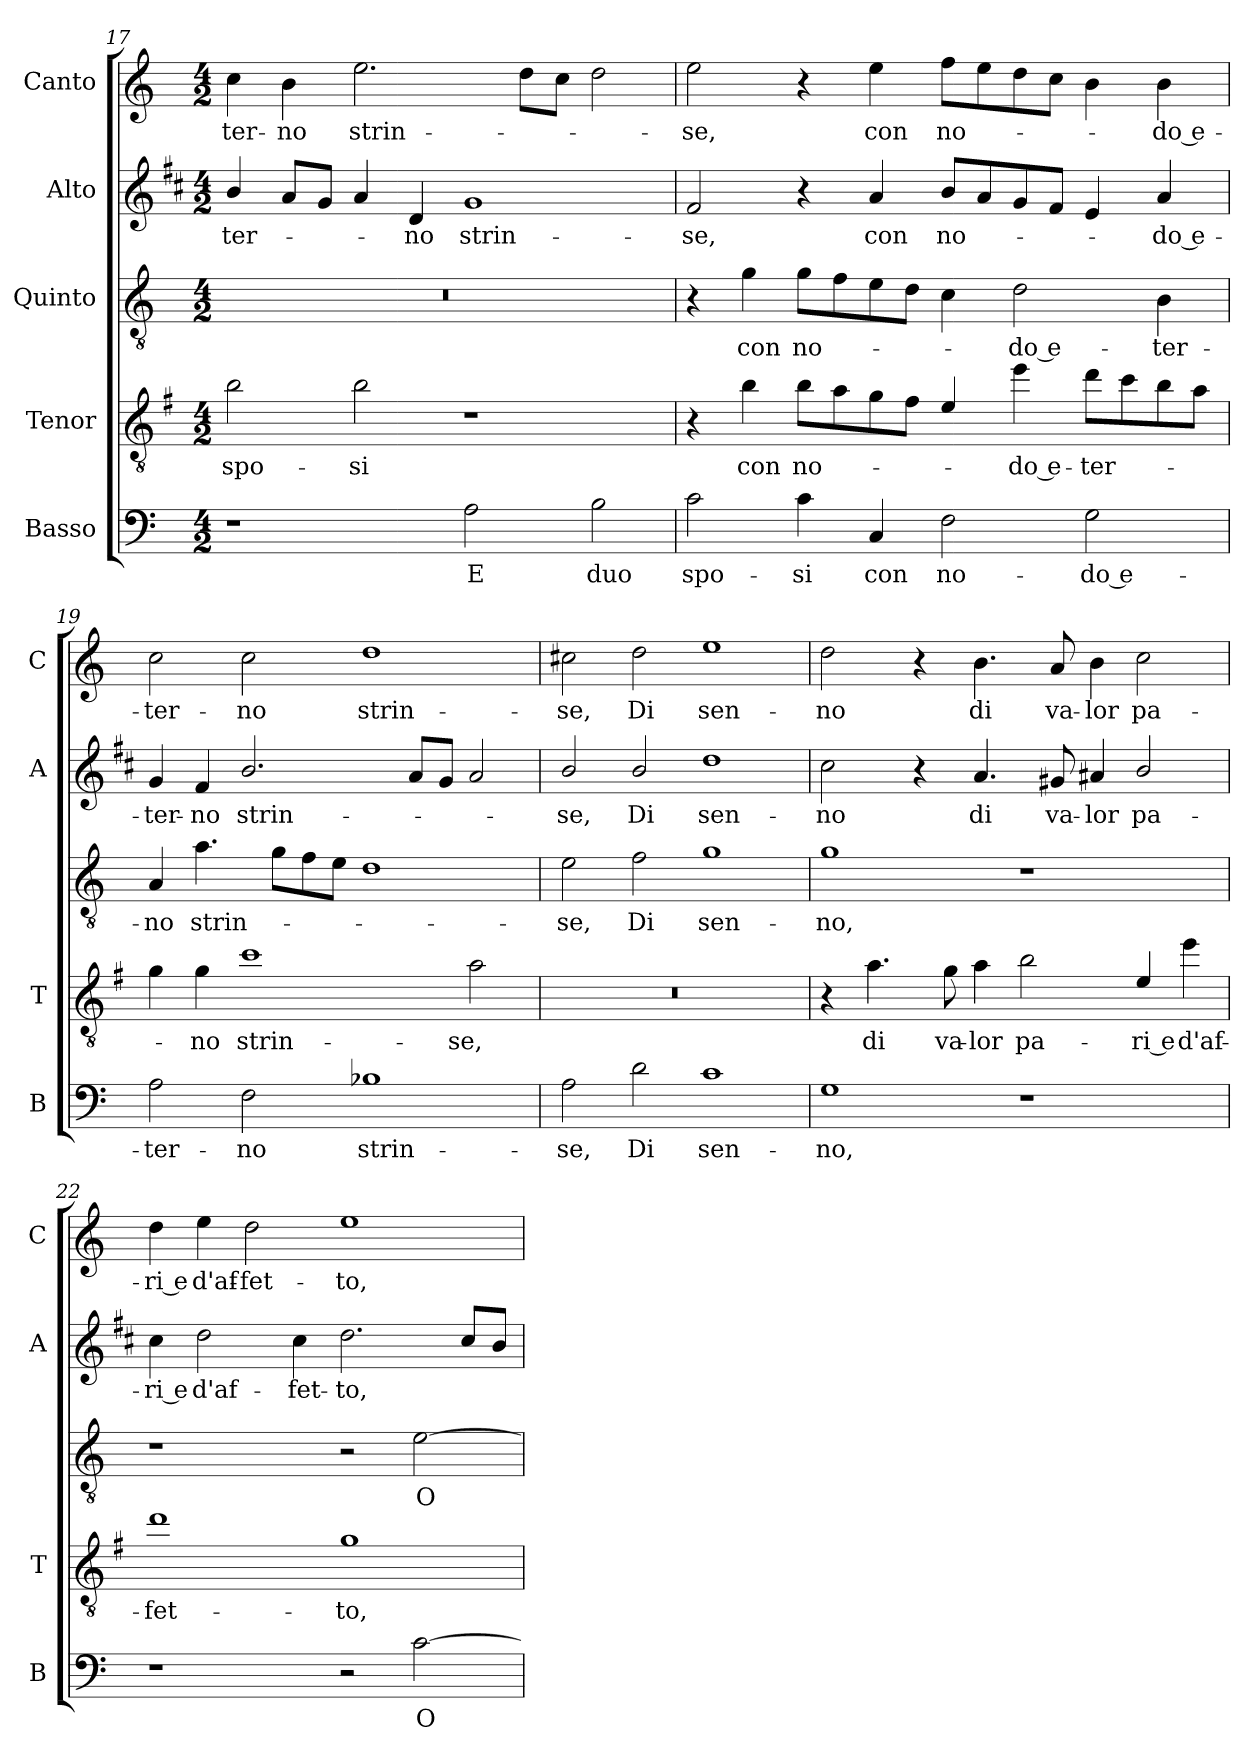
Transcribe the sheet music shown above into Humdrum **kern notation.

**kern	**text	**kern	**text	**kern	**text	**kern	**text	**kern	**text
*part5	*part5	*part4	*part4	*part3	*part3	*part2	*part2	*part1	*part1
*staff5	*staff5	*staff4	*staff4	*staff3	*staff3	*staff2	*staff2	*staff1	*staff1
*I"Basso	*	*I"Tenor	*	*I"Quinto	*	*I"Alto	*	*I"Canto	*
*I'B	*	*I'T	*	*	*	*I'A	*	*I'C	*
!!LO:LB:g=z
*clefF4	*	*clefGv2	*	*clefGv2	*	*clefG2	*	*clefG2	*
*	*	*ITrd4c7	*	*	*	*ITrd1c2	*	*	*
*k[]	*	*k[]	*	*k[]	*	*k[]	*	*k[]	*
*C:	*	*C:	*	*C:	*	*C:	*	*C:	*
*M4/2	*	*M4/2	*	*M4/2	*	*M4/2	*	*M4/2	*
=17	=17	=17	=17	=17	=17	=17	=17	=17	=17
!	!	!	!LO:LY:b	!	!	!	!LO:LY:b	!	!LO:LY:b
1r	.	2e\	spo-	0r	.	4a/	-ter-	4cc\	-ter-
!	!	!	!	!	!	!	!	!	!LO:LY:b
.	.	.	.	.	.	8g/L	.	4b\	-no
.	.	.	.	.	.	8f/J	.	.	.
!	!	!	!LO:LY:b	!	!	!	!	!	!LO:LY:b
.	.	2e\	-si	.	.	4g/	.	2.ee\	strin-
!	!	!	!	!	!	!	!LO:LY:b	!	!
.	.	.	.	.	.	4c/	-no	.	.
!	!LO:LY:b	!	!	!	!	!	!LO:LY:b	!	!
2A\	E	1r	.	.	.	1f	strin-	.	.
.	.	.	.	.	.	.	.	8dd\L	.
.	.	.	.	.	.	.	.	8cc\J	.
!	!LO:LY:b	!	!	!	!	!	!	!	!
2B\	duo	.	.	.	.	.	.	2dd\	.
=18	=18	=18	=18	=18	=18	=18	=18	=18	=18
!	!LO:LY:b	!	!	!	!	!	!LO:LY:b	!	!LO:LY:b
2c\	spo-	4r	.	4r	.	2e/	-se,	2ee\	-se,
!	!	!	!LO:LY:b	!	!LO:LY:b	!	!	!	!
.	.	4e\	con	4g\	con	.	.	.	.
!	!LO:LY:b	!	!LO:LY:b	!	!LO:LY:b	!	!	!	!
4c\	-si	8e\L	no-	8g\L	no-	4r	.	4r	.
.	.	8d\	.	8f\	.	.	.	.	.
!	!LO:LY:b	!	!	!	!	!	!LO:LY:b	!	!LO:LY:b
4C/	con	8c\	.	8e\	.	4g/	con	4ee\	con
.	.	8B\J	.	8d\J	.	.	.	.	.
!	!LO:LY:b	!	!	!	!	!	!LO:LY:b	!	!LO:LY:b
2F\	no-	4A/	.	4c\	.	8a/L	no-	8ff\L	no-
.	.	.	.	.	.	8g/	.	8ee\	.
!	!	!	!LO:LY:b	!	!LO:LY:b	!	!	!	!
.	.	4a\	-do e-	2d\	-do e-	8f/	.	8dd\	.
.	.	.	.	.	.	8e/J	.	8cc\J	.
!	!LO:LY:b	!	!LO:LY:b	!	!	!	!	!	!
2G\	-do e-	8g\L	-ter-	.	.	4d/	.	4b\	.
.	.	8f\	.	.	.	.	.	.	.
!	!	!	!	!	!LO:LY:b	!	!LO:LY:b	!	!LO:LY:b
.	.	8e\	.	4B\	-ter-	4g/	-do e-	4b\	-do e-
.	.	8d\J	.	.	.	.	.	.	.
=19	=19	=19	=19	=19	=19	=19	=19	=19	=19
!	!LO:LY:b	!	!	!	!LO:LY:b	!	!LO:LY:b	!	!LO:LY:b
2A\	-ter-	4c\	.	4A/	-no	4f/	-ter-	2cc\	-ter-
!	!	!	!LO:LY:b	!	!LO:LY:b	!	!LO:LY:b	!	!
.	.	4c\	-no	4.a\	strin-	4e/	-no	.	.
!	!LO:LY:b	!	!LO:LY:b	!	!	!	!LO:LY:b	!	!LO:LY:b
2F\	-no	1f	strin-	.	.	2.a/	strin-	2cc\	-no
.	.	.	.	8g\L	.	.	.	.	.
.	.	.	.	8f\	.	.	.	.	.
.	.	.	.	8e\J	.	.	.	.	.
!	!LO:LY:b	!	!	!	!	!	!	!	!LO:LY:b
1B-X	strin-	.	.	1d	.	.	.	1dd	strin-
.	.	.	.	.	.	8g/L	.	.	.
.	.	.	.	.	.	8f/J	.	.	.
!	!	!	!LO:LY:b	!	!	!	!	!	!
.	.	2d\	-se,	.	.	2g/	.	.	.
=20	=20	=20	=20	=20	=20	=20	=20	=20	=20
!	!LO:LY:b	!	!	!	!LO:LY:b	!	!LO:LY:b	!	!LO:LY:b
2A\	-se,	0r	.	2e\	-se,	2a/	-se,	2cc#X\	-se,
!	!LO:LY:b	!	!	!	!LO:LY:b	!	!LO:LY:b	!	!LO:LY:b
2d\	Di	.	.	2f\	Di	2a/	Di	2dd\	Di
!	!LO:LY:b	!	!	!	!LO:LY:b	!	!LO:LY:b	!	!LO:LY:b
1c	sen-	.	.	1g	sen-	1cc	sen-	1ee	sen-
!!LO:LB:g=z
=21	=21	=21	=21	=21	=21	=21	=21	=21	=21
!	!LO:LY:b	!	!	!	!LO:LY:b	!	!LO:LY:b	!	!LO:LY:b
1G	-no,	4r	.	1g	-no,	2b\	-no	2dd\	-no
!	!	!	!LO:LY:b	!	!	!	!	!	!
.	.	4.d\	di	.	.	.	.	.	.
.	.	.	.	.	.	4r	.	4r	.
!	!	!	!LO:LY:b	!	!	!	!	!	!
.	.	8c\	va-	.	.	.	.	.	.
!	!	!	!LO:LY:b	!	!	!	!LO:LY:b	!	!LO:LY:b
.	.	4d\	-lor	.	.	4.g/	di	4.b\	di
!	!	!	!LO:LY:b	!	!	!	!	!	!
1r	.	2e\	pa-	1r	.	.	.	.	.
!	!	!	!	!	!	!	!LO:LY:b	!	!LO:LY:b
.	.	.	.	.	.	8f#X/	va-	8a/	va-
!	!	!	!	!	!	!	!LO:LY:b	!	!LO:LY:b
.	.	.	.	.	.	4g#X/	-lor	4b\	-lor
!	!	!	!LO:LY:b	!	!	!	!LO:LY:b	!	!LO:LY:b
.	.	4A/	-ri e	.	.	2a/	pa-	2cc\	pa-
!	!	!	!LO:LY:b	!	!	!	!	!	!
.	.	4a\	d'af-	.	.	.	.	.	.
=22	=22	=22	=22	=22	=22	=22	=22	=22	=22
!	!	!	!LO:LY:b	!	!	!	!LO:LY:b	!	!LO:LY:b
1r	.	1g	-fet-	1r	.	4b\	-ri e	4dd\	-ri e
!	!	!	!	!	!	!	!LO:LY:b	!	!LO:LY:b
.	.	.	.	.	.	2cc\	d'af-	4ee\	d'af-
!	!	!	!	!	!	!	!	!	!LO:LY:b
.	.	.	.	.	.	.	.	2dd\	-fet-
!	!	!	!	!	!	!	!LO:LY:b	!	!
.	.	.	.	.	.	4b\	-fet-	.	.
!	!	!	!LO:LY:b	!	!	!	!LO:LY:b	!	!LO:LY:b
2r	.	1c	-to,	2r	.	2.cc\	-to,	1ee	-to,
!	!LO:LY:b	!	!	!	!LO:LY:b	!	!	!	!
[2c\	O	.	.	[2e\	O	.	.	.	.
.	.	.	.	.	.	8b/L	.	.	.
.	.	.	.	.	.	8a/J	.	.	.
=	=	=	=	=	=	=	=	=	=
*-	*-	*-	*-	*-	*-	*-	*-	*-	*-
